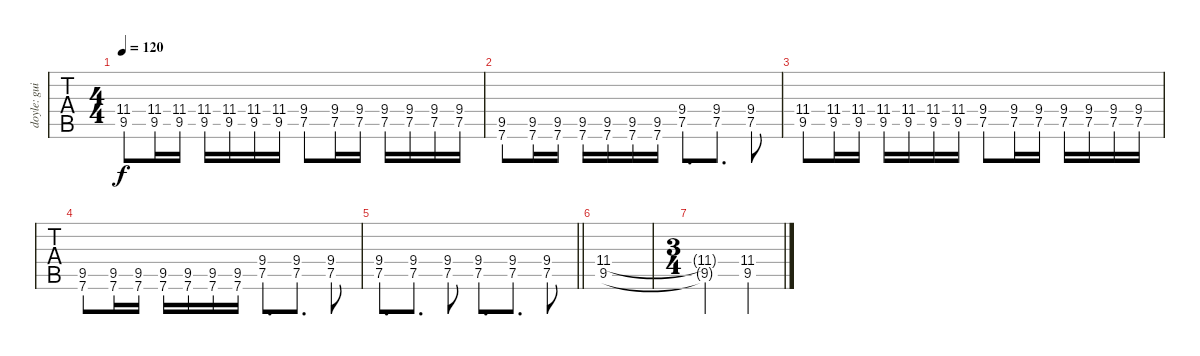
\track ("doyle: guitar" "doyle: gui") {instrument distortionguitar}
\staff {tabs}
\tuning (E4 B3 G3 D3 A2 E2) {hide}
\ts (4 4)
\tempo 120
\clef g2
\ks c
(11.4 9.5).8{dy f} (11.4 9.5).16 (11.4 9.5).16 (11.4 9.5).16 (11.4 9.5).16 (11.4 9.5).16 (11.4 9.5).16 (9.4 7.5).8 (9.4 7.5).16 (9.4 7.5).16 (9.4 7.5).16 (9.4 7.5).16 (9.4 7.5).16 (9.4 7.5).16 |
(9.5 7.6).8 (9.5 7.6).16 (9.5 7.6).16 (9.5 7.6).16 (9.5 7.6).16 (9.5 7.6).16 (9.5 7.6).16 (9.4{st} 7.5{st}).8{d} (9.4{st} 7.5{st}).8{d} (9.4{st} 7.5{st}).8 |
(11.4 9.5).8 (11.4 9.5).16 (11.4 9.5).16 (11.4 9.5).16 (11.4 9.5).16 (11.4 9.5).16 (11.4 9.5).16 (9.4 7.5).8 (9.4 7.5).16 (9.4 7.5).16 (9.4 7.5).16 (9.4 7.5).16 (9.4 7.5).16 (9.4 7.5).16 |
(9.5 7.6).8 (9.5 7.6).16 (9.5 7.6).16 (9.5 7.6).16 (9.5 7.6).16 (9.5 7.6).16 (9.5 7.6).16 (9.4{st} 7.5{st}).8{d} (9.4{st} 7.5{st}).8{d} (9.4{st} 7.5{st}).8 |
\barLineRight lightlight
(9.4{st} 7.5{st}).8{d} (9.4{st} 7.5{st}).8{d} (9.4{st} 7.5{st}).8 (9.4{st} 7.5{st}).8{d} (9.4{st} 7.5{st}).8{d} (9.4{st} 7.5{st}).8 |
(11.4 9.5).1 |
\ts (3 4)
(11.4{t} 9.5{t}).2 (11.4 9.5).4
